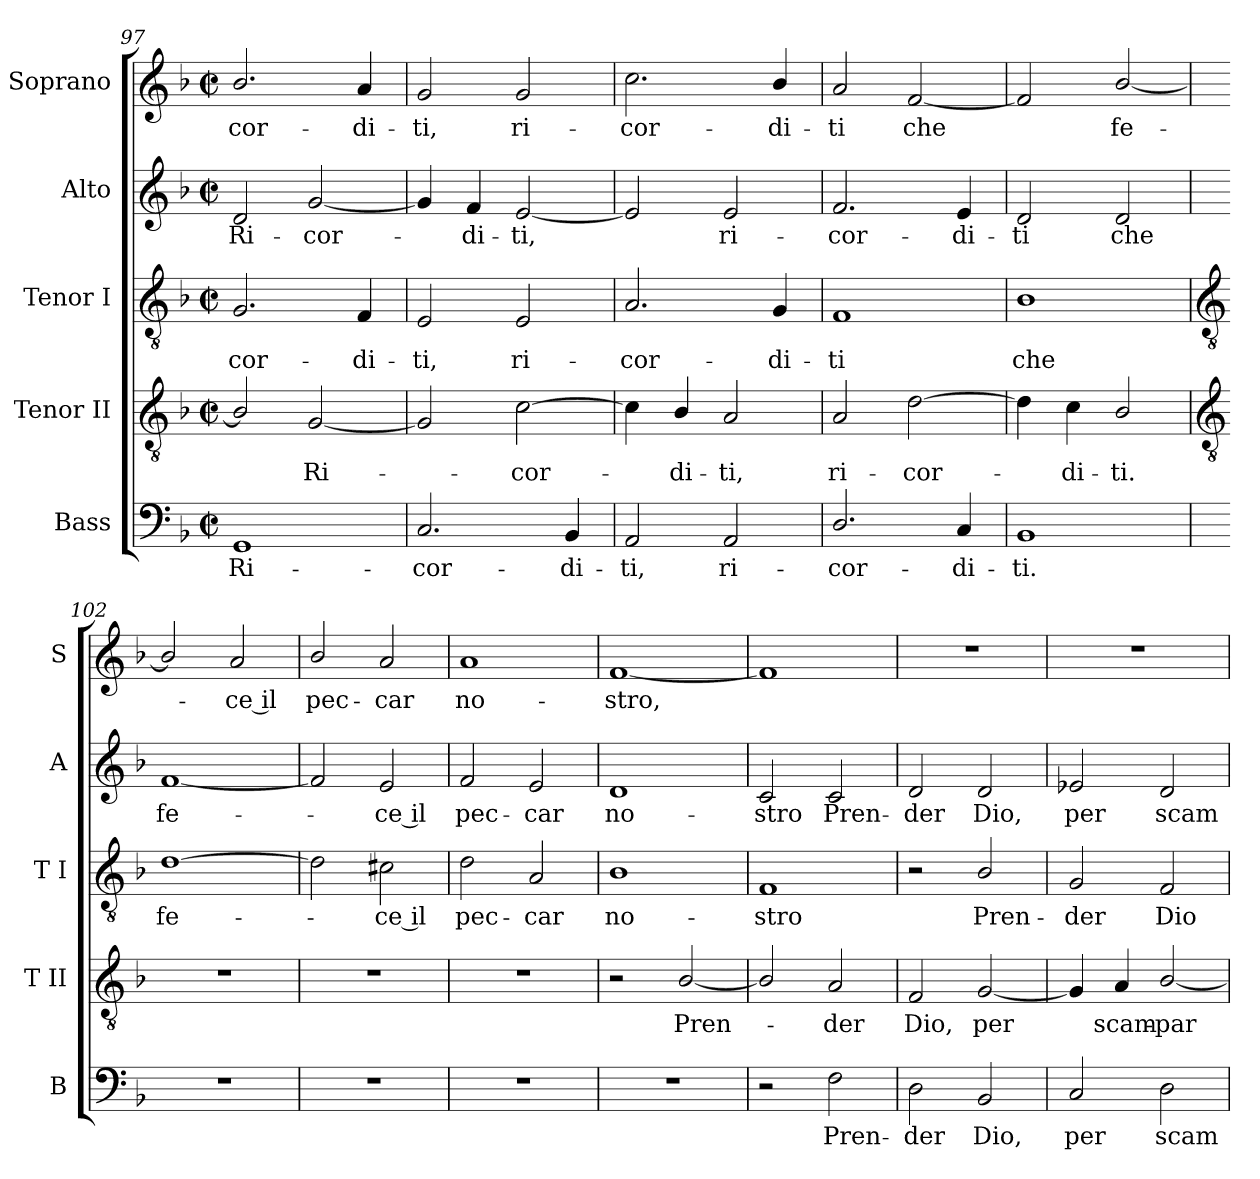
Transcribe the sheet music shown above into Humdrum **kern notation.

**kern	**text	**kern	**text	**kern	**text	**kern	**text	**kern	**text
*part5	*part5	*part4	*part4	*part3	*part3	*part2	*part2	*part1	*part1
*staff5	*staff5	*staff4	*staff4	*staff3	*staff3	*staff2	*staff2	*staff1	*staff1
*I"Bass	*	*I"Tenor II	*	*I"Tenor I	*	*I"Alto	*	*I"Soprano	*
*I'B	*	*I'T II	*	*I'T I	*	*I'A	*	*I'S	*
*clefF4	*	*clefGv2	*	*clefGv2	*	*clefG2	*	*clefG2	*
*k[b-]	*	*k[b-]	*	*k[b-]	*	*k[b-]	*	*k[b-]	*
*F:	*	*F:	*	*F:	*	*F:	*	*F:	*
*M2/2	*	*M2/2	*	*M2/2	*	*M2/2	*	*M2/2	*
*met(c|)	*	*met(c|)	*	*met(c|)	*	*met(c|)	*	*met(c|)	*
=97	=97	=97	=97	=97	=97	=97	=97	=97	=97
!	!LO:LY:b	!	!	!	!LO:LY:b	!	!LO:LY:b	!	!LO:LY:b
1GG	Ri-	2B-/]	.	2.G	-cor-	2d	Ri-	2.b-/	-cor-
!	!	!	!LO:LY:b	!	!	!	!LO:LY:b	!	!
.	.	[2G	Ri-	.	.	[2g	-cor-	.	.
!	!	!	!	!	!LO:LY:b	!	!	!	!LO:LY:b
.	.	.	.	4F	-di-	.	.	4a	-di-
=98	=98	=98	=98	=98	=98	=98	=98	=98	=98
!	!LO:LY:b	!	!	!	!LO:LY:b	!	!	!	!LO:LY:b
2.C	-cor-	2G]	.	2E	-ti,	4g]	.	2g	-ti,
!	!	!	!	!	!	!	!LO:LY:b	!	!
.	.	.	.	.	.	4f	di-	.	.
!	!	!	!LO:LY:b	!	!LO:LY:b	!	!LO:LY:b	!	!LO:LY:b
.	.	[2c	cor-	2E	ri-	[2e	-ti,	2g	ri-
!	!LO:LY:b	!	!	!	!	!	!	!	!
4BB-	-di-	.	.	.	.	.	.	.	.
=99	=99	=99	=99	=99	=99	=99	=99	=99	=99
!	!LO:LY:b	!	!	!	!LO:LY:b	!	!	!	!LO:LY:b
2AA	-ti,	4c]	.	2.A	-cor-	2e]	.	2.cc	-cor-
!	!	!	!LO:LY:b	!	!	!	!	!	!
.	.	4B-/	di-	.	.	.	.	.	.
!	!LO:LY:b	!	!LO:LY:b	!	!	!	!LO:LY:b	!	!
2AA	ri-	2A	-ti,	.	.	2e	ri-	.	.
!	!	!	!	!	!LO:LY:b	!	!	!	!LO:LY:b
.	.	.	.	4G	-di-	.	.	4b-/	-di-
=100	=100	=100	=100	=100	=100	=100	=100	=100	=100
!	!LO:LY:b	!	!LO:LY:b	!	!LO:LY:b	!	!LO:LY:b	!	!LO:LY:b
2.D/	-cor-	2A	ri-	1F	-ti	2.f	-cor-	2a	-ti
!	!	!	!LO:LY:b	!	!	!	!	!	!LO:LY:b
.	.	[2d	-cor-	.	.	.	.	[2f	che
!	!LO:LY:b	!	!	!	!	!	!LO:LY:b	!	!
4C	-di-	.	.	.	.	4e	-di-	.	.
=101	=101	=101	=101	=101	=101	=101	=101	=101	=101
!	!LO:LY:b	!	!	!	!LO:LY:b	!	!LO:LY:b	!	!
1BB-	-ti.	4d]	.	1B-	che	2d	-ti	2f]	.
!	!	!	!LO:LY:b	!	!	!	!	!	!
.	.	4c	di-	.	.	.	.	.	.
!	!	!	!LO:LY:b	!	!	!	!LO:LY:b	!	!LO:LY:b
.	.	2B-/	-ti.	.	.	2d	che	[2b-/	fe-
!!LO:LB:g=z
=102	=102	=102	=102	=102	=102	=102	=102	=102	=102
*	*	*clefGv2	*	*clefGv2	*	*	*	*	*
!	!	!	!	!	!LO:LY:b	!	!LO:LY:b	!	!
1r	.	1r	.	[1d	fe-	[1f	fe-	2b-/]	.
!	!	!	!	!	!	!	!	!	!LO:LY:b
.	.	.	.	.	.	.	.	2a	-ce il
=103	=103	=103	=103	=103	=103	=103	=103	=103	=103
!	!	!	!	!	!	!	!	!	!LO:LY:b
1r	.	1r	.	2d]	.	2f]	.	2b-/	pec-
!	!	!	!	!	!LO:LY:b	!	!LO:LY:b	!	!LO:LY:b
.	.	.	.	2c#X	ce il	2e	ce il	2a	-car
=104	=104	=104	=104	=104	=104	=104	=104	=104	=104
!	!	!	!	!	!LO:LY:b	!	!LO:LY:b	!	!LO:LY:b
1r	.	1r	.	2d	pec-	2f	pec-	1a	no-
!	!	!	!	!	!LO:LY:b	!	!LO:LY:b	!	!
.	.	.	.	2A	-car	2e	-car	.	.
=105	=105	=105	=105	=105	=105	=105	=105	=105	=105
!	!	!	!	!	!LO:LY:b	!	!LO:LY:b	!	!LO:LY:b
1r	.	2r	.	1B-	no-	1d	no-	[1f	-stro,
!	!	!	!LO:LY:b	!	!	!	!	!	!
.	.	[2B-/	Pren-	.	.	.	.	.	.
=106	=106	=106	=106	=106	=106	=106	=106	=106	=106
!	!	!	!	!	!LO:LY:b	!	!LO:LY:b	!	!
2r	.	2B-/]	.	1F	-stro	2c	-stro	1f]	.
!	!LO:LY:b	!	!LO:LY:b	!	!	!	!LO:LY:b	!	!
2F	Pren-	2A	der	.	.	2c	Pren-	.	.
=107	=107	=107	=107	=107	=107	=107	=107	=107	=107
!	!LO:LY:b	!	!LO:LY:b	!	!	!	!LO:LY:b	!	!
2D	-der	2F	Dio,	2r	.	2d	-der	1r	.
!	!LO:LY:b	!	!LO:LY:b	!	!LO:LY:b	!	!LO:LY:b	!	!
2BB-	Dio,	[2G	per	2B-/	Pren-	2d	Dio,	.	.
=108	=108	=108	=108	=108	=108	=108	=108	=108	=108
!	!LO:LY:b	!	!	!	!LO:LY:b	!	!LO:LY:b	!	!
2C	per	4G]	.	2G	-der	2e-X	per	1r	.
!	!	!	!LO:LY:b	!	!	!	!	!	!
.	.	4A	scam-	.	.	.	.	.	.
!	!LO:LY:b	!	!LO:LY:b	!	!LO:LY:b	!	!LO:LY:b	!	!
2D	scam-	[2B-/	-par-	2F	Dio	2d	scam-	.	.
=	=	=	=	=	=	=	=	=	=
*-	*-	*-	*-	*-	*-	*-	*-	*-	*-
